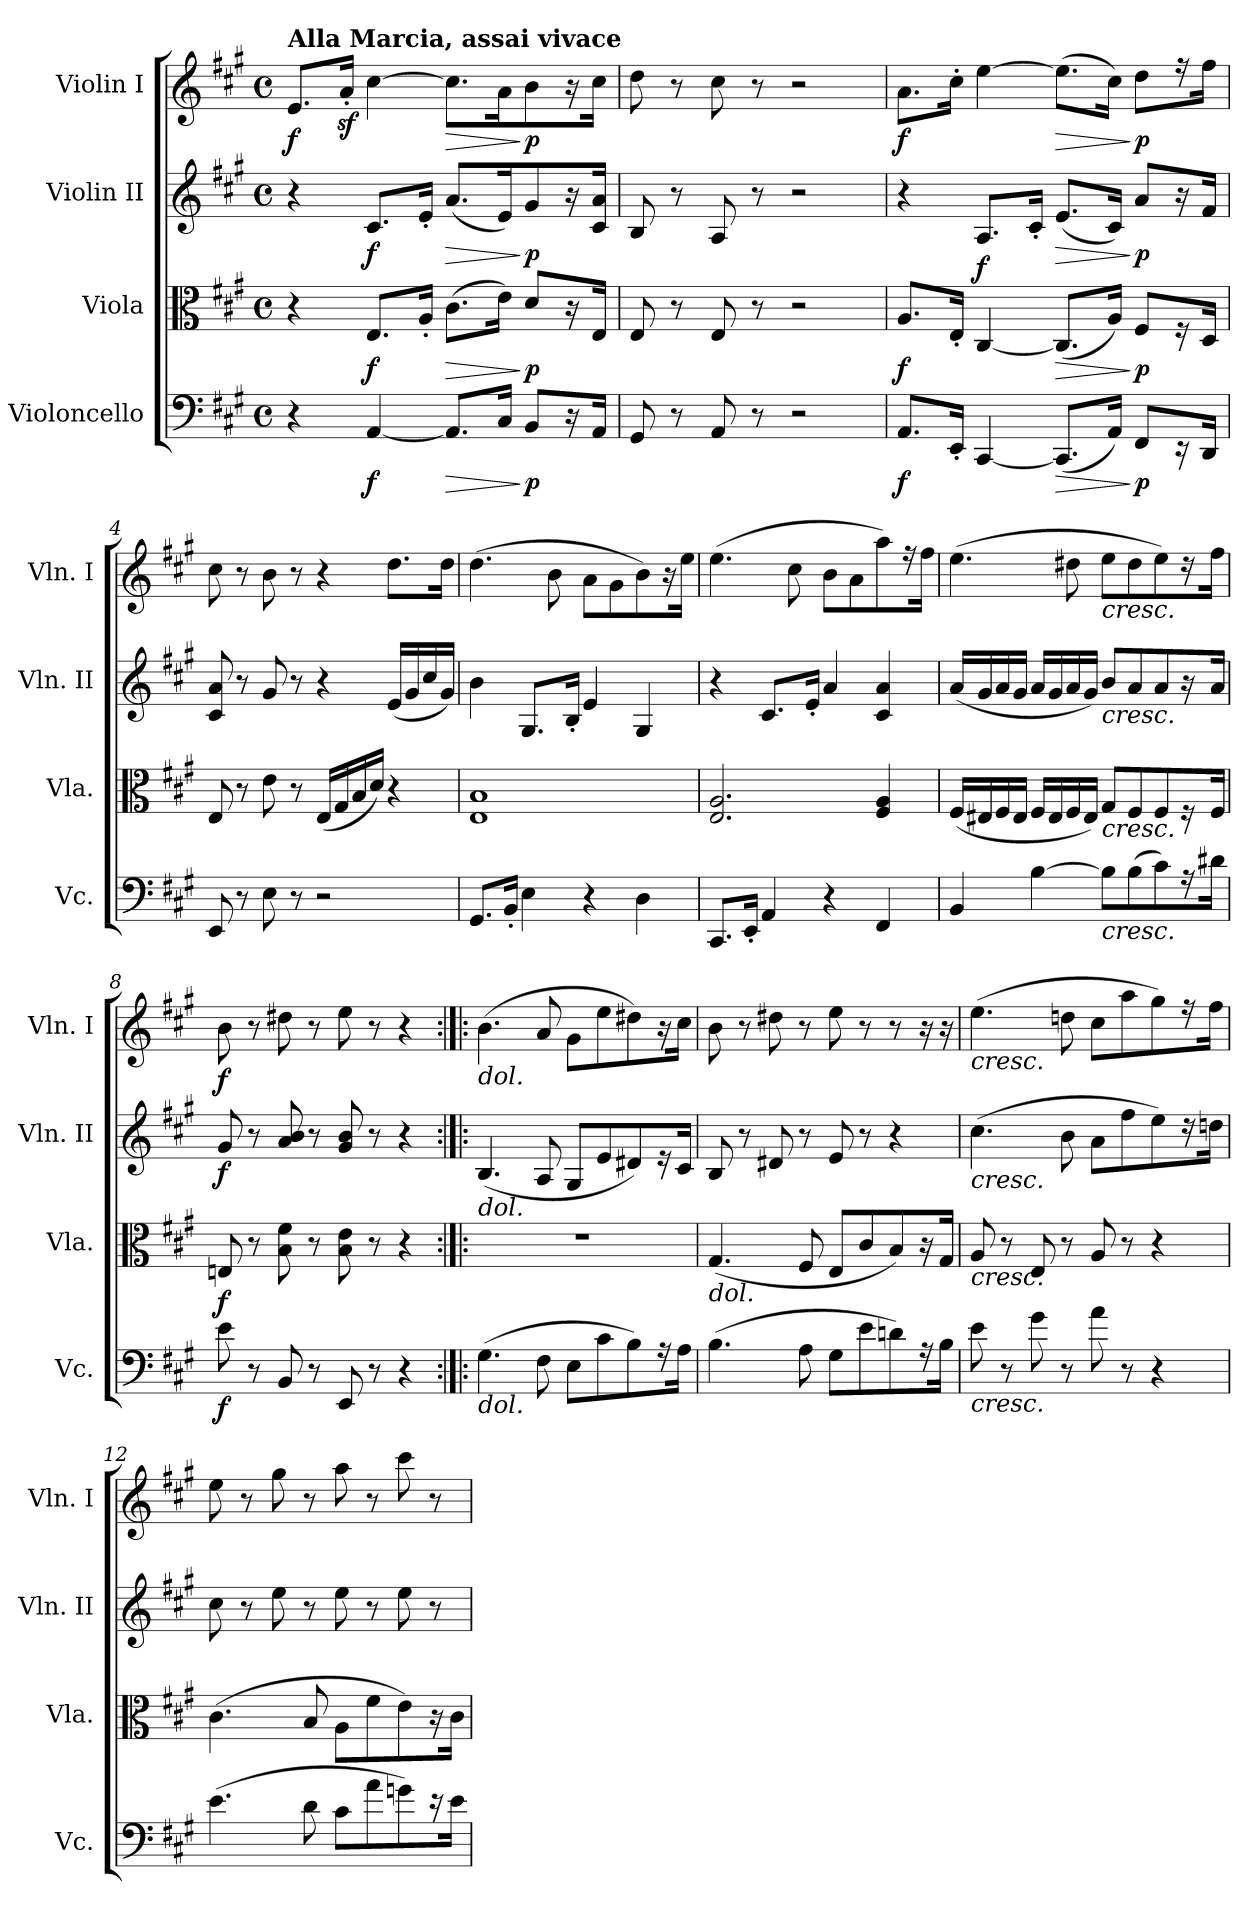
**kern	**dynam	**kern	**dynam	**kern	**dynam	**kern	**dynam
*part4	*part4	*part3	*part3	*part2	*part2	*part1	*part1
*staff4	*staff4	*staff3	*staff3	*staff2	*staff2	*staff1	*staff1
*I"Violoncello	*	*I"Viola	*	*I"Violin II	*	*I"Violin I	*
*I'Vc.	*	*I'Vla.	*	*I'Vln. II	*	*I'Vln. I	*
*clefF4	*	*clefC3	*	*clefG2	*	*clefG2	*
*k[f#c#g#]	*	*k[f#c#g#]	*	*k[f#c#g#]	*	*k[f#c#g#]	*
*M4/4	*	*M4/4	*	*M4/4	*	*M4/4	*
*met(c)	*	*met(c)	*	*met(c)	*	*met(c)	*
=1	=1	=1	=1	=1	=1	=1	=1
!	!	!	!	!	!	!LO:TX:a:B:t=Alla Marcia, assai vivace	!
4r	.	4r	.	4r	.	8.eL	f
.	.	.	.	.	.	16az'Jk	.
[4AA	f	8.EL	f	8.c#L	f	[4cc#	.
.	.	16A'Jk	.	16e'Jk	.	.	.
!	!LO:HP:b	!	!LO:HP:b	!	!LO:HP:b	!	!LO:HP:b
8.AAL]	>	(8.c#L	>	(8.aL	>	8.cc#L]	>
16C#Jk	.	16eJk)	.	16eK)	.	16aK	.
8BBL	] p	8dL	] p	8g#	] p	8b	] p
16r	.	16r	.	16r	.	16r	.
16AAJk	.	16EJk	.	16c# 16aJk	.	16cc#Jk	.
=2	=2	=2	=2	=2	=2	=2	=2
8GG#	.	8E	.	8B	.	8dd	.
8r	.	8r	.	8r	.	8r	.
8AA	.	8E	.	8A	.	8cc#	.
8r	.	8r	.	8r	.	8r	.
2r	.	2r	.	2r	.	2r	.
=3	=3	=3	=3	=3	=3	=3	=3
8.AAL	f	8.AL	f	4r	.	8.aL	f
16EE'Jk	.	16E'Jk	.	.	.	16cc#'Jk	.
!	!	!	!LO:DY:a	!	!	!	!
[4CC#	.	[4C#	f	8.AL	.	[4ee	.
.	.	.	.	16c#'Jk	.	.	.
!	!LO:HP:b	!	!LO:HP:b	!	!LO:HP:b	!	!LO:HP:b
(8.CC#L]	>	(8.C#L]	>	(8.eL	>	(8.eeL]	>
16AAJk)	.	16AJk)	.	16c#Jk)	.	16cc#Jk)	.
8FF#L	] p	8F#L	] p	8aL	] p	8ddL	] p
16r	.	16r	.	16r	.	16r	.
16DDJk	.	16DJk	.	16f#Jk	.	16ff#Jk	.
=4	=4	=4	=4	=4	=4	=4	=4
8EE	.	8E	.	8c# 8a	.	8cc#	.
8r	.	8r	.	8r	.	8r	.
8E	.	8e	.	8g#	.	8b	.
8r	.	8r	.	8r	.	8r	.
2r	.	(16ELL	.	4r	.	4r	.
.	.	16G#	.	.	.	.	.
.	.	16B	.	.	.	.	.
.	.	16dJJ)	.	.	.	.	.
.	.	4r	.	(16eLL	.	8.ddL	.
.	.	.	.	16g#	.	.	.
.	.	.	.	16cc#	.	.	.
.	.	.	.	16g#JJ)	.	16ddJk	.
=5	=5	=5	=5	=5	=5	=5	=5
8.GG#L	.	1E 1B	.	4b	.	(4.dd	.
16BB'Jk	.	.	.	.	.	.	.
4E	.	.	.	8.G#L	.	.	.
.	.	.	.	.	.	8b	.
.	.	.	.	16B'Jk	.	.	.
4r	.	.	.	4e	.	8aL	.
.	.	.	.	.	.	8g#	.
4D	.	.	.	4G#	.	8b)	.
.	.	.	.	.	.	16r	.
.	.	.	.	.	.	16eeJk	.
=6	=6	=6	=6	=6	=6	=6	=6
8.CC#L	.	2.E 2.A	.	4r	.	(4.ee	.
16EE'Jk	.	.	.	.	.	.	.
4AA	.	.	.	8.c#L	.	.	.
.	.	.	.	.	.	8cc#	.
.	.	.	.	16e'Jk	.	.	.
4r	.	.	.	4a	.	8bL	.
.	.	.	.	.	.	8a	.
4FF#	.	4F# 4A	.	4c# 4a	.	8aa)	.
.	.	.	.	.	.	16r	.
.	.	.	.	.	.	16ff#Jk	.
=7	=7	=7	=7	=7	=7	=7	=7
4BB	.	(16F#LL	.	(16aLL	.	(4.ee	.
.	.	16E#X	.	16g#	.	.	.
.	.	16F#	.	16a	.	.	.
.	.	16E#JJ	.	16g#JJ	.	.	.
[4B	.	16F#LL	.	16aLL	.	.	.
.	.	16E#	.	16g#	.	.	.
.	.	16F#	.	16a	.	8dd#X	.
.	.	16E#JJ)	.	16g#JJ)	.	.	.
!	!	!	!	!	!	!LO:TX:b:i:t=cresc.	!
!	!	!	!	!LO:TX:b:i:t=cresc.	!	!	!
!	!	!LO:TX:b:i:t=cresc.	!	!	!	!	!
!LO:TX:b:i:t=cresc.	!	!	!	!	!	!	!
8BL]	.	8G#L	.	8bL	.	8eeL	.
(8B	.	8F#	.	8a	.	8dd#	.
8c#)	.	8F#	.	8a	.	8ee)	.
16r	.	16r	.	16r	.	16r	.
16d#XJk	.	16F#Jk	.	16aJk	.	16ff#Jk	.
=8	=8	=8	=8	=8	=8	=8	=8
8e	f	8En	f	8g#	f	8b	f
8r	.	8r	.	8r	.	8r	.
8BB	.	8B 8f#	.	8a 8b	.	8dd#X	.
8r	.	8r	.	8r	.	8r	.
8EE	.	8B 8e	.	8g# 8b	.	8ee	.
8r	.	8r	.	8r	.	8r	.
4r	.	4r	.	4r	.	4r	.
=9:|!|:	=9:|!|:	=9:|!|:	=9:|!|:	=9:|!|:	=9:|!|:	=9:|!|:	=9:|!|:
!	!	!	!	!	!	!LO:TX:b:i:t=dol.	!
!	!	!	!	!LO:TX:b:i:t=dol.	!	!	!
!LO:TX:b:i:t=dol.	!	!	!	!	!	!	!
(4.G#	.	1r	.	(4.B	.	(4.b	.
8F#	.	.	.	8A	.	8a	.
8EL	.	.	.	8G#L	.	8g#L	.
8c#	.	.	.	8e	.	8ee	.
8B)	.	.	.	8d#X)	.	8dd#X)	.
16r	.	.	.	16r	.	16r	.
16AJk	.	.	.	16c#Jk	.	16cc#Jk	.
=10	=10	=10	=10	=10	=10	=10	=10
!	!	!LO:TX:b:i:t=dol.	!	!	!	!	!
(4.B	.	(4.G#	.	8B	.	8b	.
.	.	.	.	8r	.	8r	.
.	.	.	.	8d#X	.	8dd#X	.
8A	.	8F#	.	8r	.	8r	.
8G#L	.	8EL	.	8e	.	8ee	.
8e	.	8c#	.	8r	.	8r	.
8dn)	.	8B)	.	4r	.	8r	.
16r	.	16r	.	.	.	16r	.
16BJk	.	16G#Jk	.	.	.	16r	.
=11	=11	=11	=11	=11	=11	=11	=11
!	!	!	!	!	!	!LO:TX:b:i:t=cresc.	!
!	!	!	!	!LO:TX:b:i:t=cresc.	!	!	!
!	!	!LO:TX:b:i:t=cresc.	!	!	!	!	!
!LO:TX:b:i:t=cresc.	!	!	!	!	!	!	!
8e	.	8A	.	(4.cc#	.	(4.ee	.
8r	.	8r	.	.	.	.	.
8g#	.	8E	.	.	.	.	.
8r	.	8r	.	8b	.	8ddn	.
8a	.	8A	.	8aL	.	8cc#L	.
8r	.	8r	.	8ff#	.	8aa	.
4r	.	4r	.	8ee)	.	8gg#)	.
.	.	.	.	16r	.	16r	.
.	.	.	.	16ddnJk	.	16ff#Jk	.
=12	=12	=12	=12	=12	=12	=12	=12
(4.e	.	(4.c#	.	8cc#	.	8ee	.
.	.	.	.	8r	.	8r	.
.	.	.	.	8ee	.	8gg#	.
8d	.	8B	.	8r	.	8r	.
8c#L	.	8AL	.	8ee	.	8aa	.
8a	.	8f#	.	8r	.	8r	.
8gn)	.	8e)	.	8ee	.	8ccc#	.
16r	.	16r	.	8r	.	8r	.
16eJk	.	16c#Jk	.	.	.	.	.
=	=	=	=	=	=	=	=
*-	*-	*-	*-	*-	*-	*-	*-
